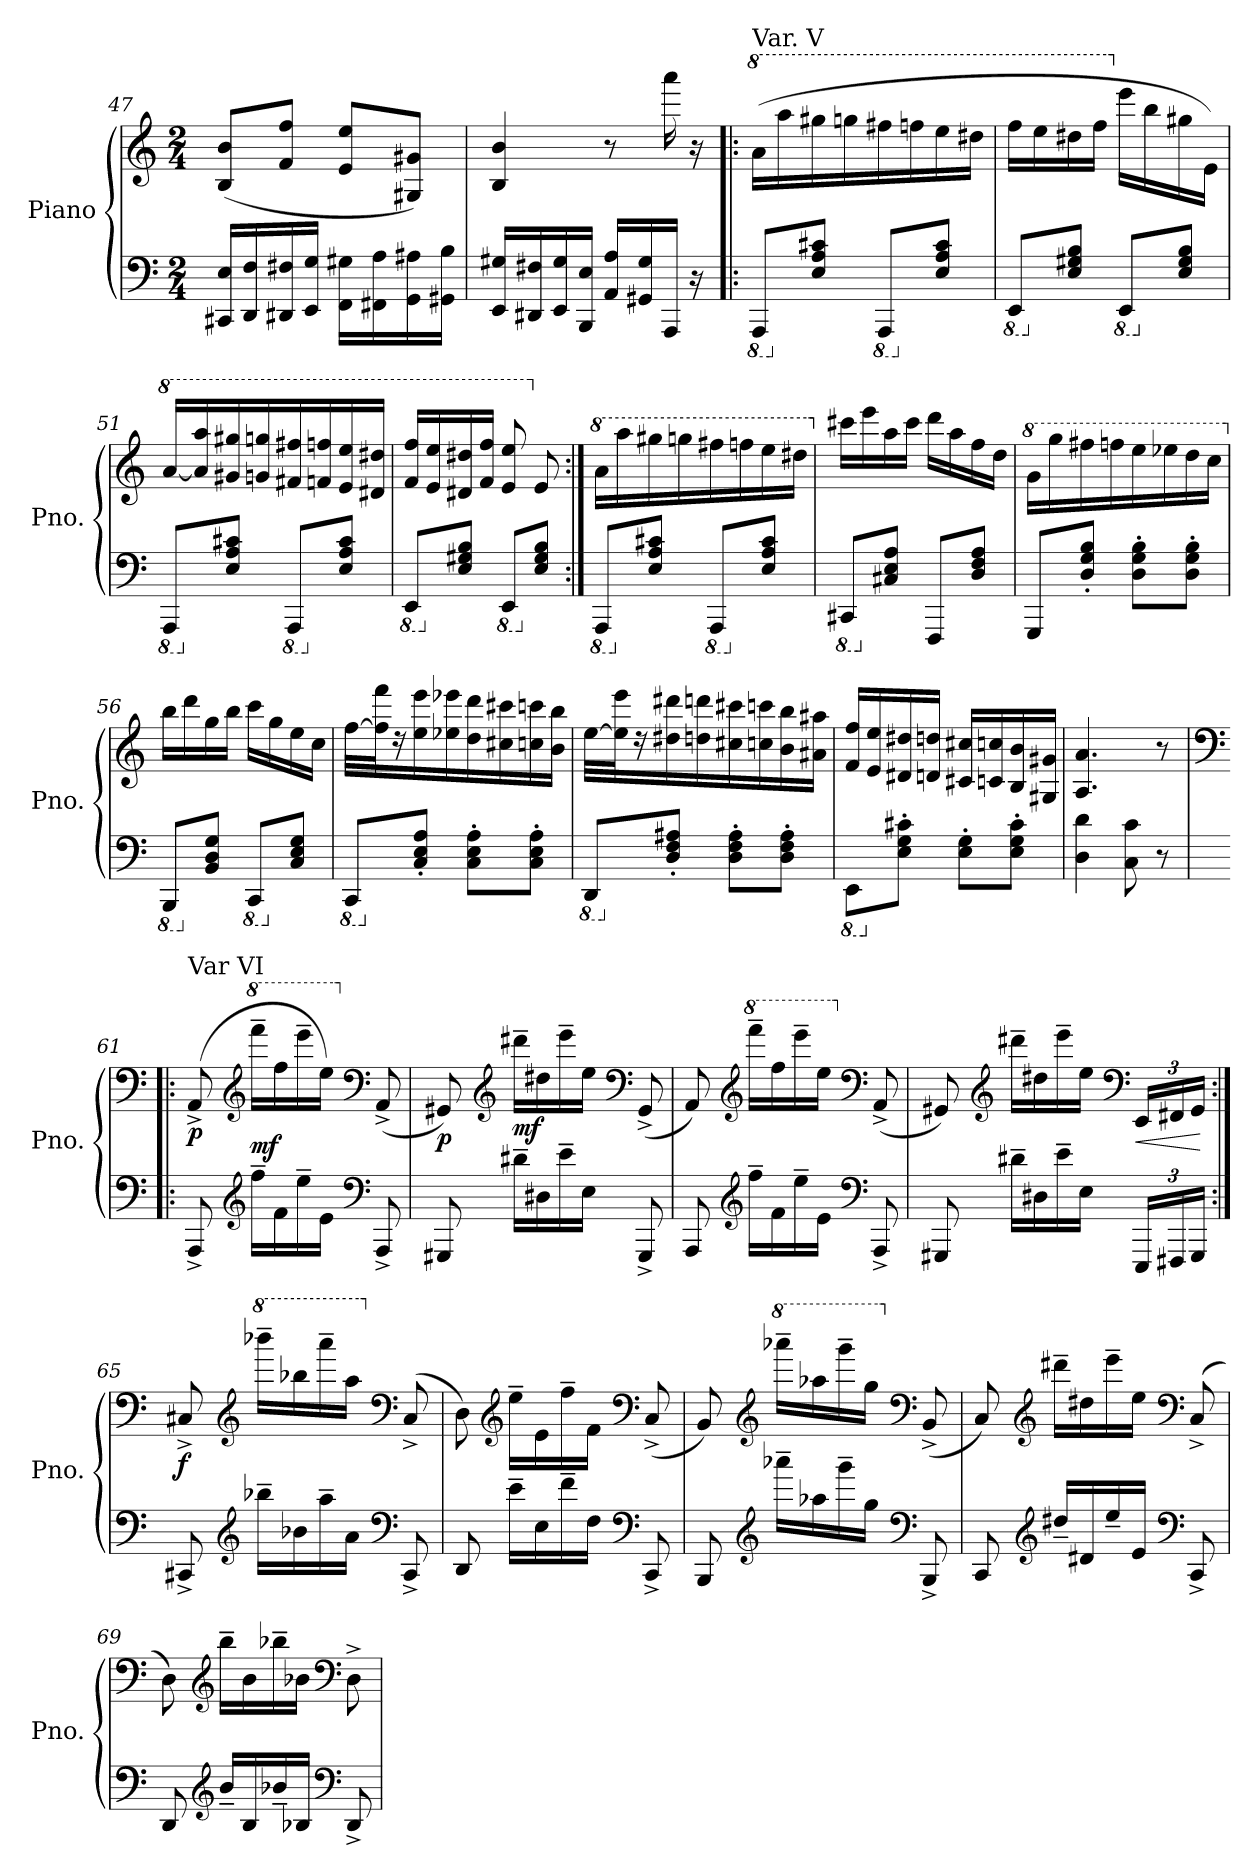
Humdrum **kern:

**kern	**kern	**dynam
*part1	*part1	*part1
*staff2	*staff1	*staff1/2
*I"Piano	*	*
*I'Pno.	*	*
*clefF4	*clefG2	*
*k[]	*k[]	*
*M2/4	*M2/4	*
=47	=47	=47
16CC#X/ 16E/LL	(8B/ 8b/L	.
16DD/ 16F/	.	.
16DD#X/ 16F#X/	8f/ 8ff/J	.
16EE/ 16G/JJ	.	.
16FF\ 16G#X\LL	8e/ 8ee/L	.
16FF#X\ 16A\	.	.
16GG\ 16A#X\	8G#X/ 8g#X/J)	.
16GG#X\ 16B\JJ	.	.
=48	=48	=48
16EE/ 16G#X/LL	4B/ 4b/	.
16DD#X/ 16F#X/	.	.
16EE/ 16G#/	.	.
16BBB/ 16E/JJ	.	.
16AA/ 16A/LL	8r	.
16GG#X/ 16G#/	.	.
16AAA/JJ	16aaa\	.
16r	16r	.
!!LO:LB:g=z
=49!|:	=49!|:	=49!|:
*8ba	*	*
*	*8va	*
*	*MM120	*
!	!LO:TX:a:t=Var. V	!
8AAAA/L	(16aa\LL	.
.	16aaa\	.
*X8ba	*	*
8E/ 8A/ 8c#X/J	16ggg#X\	.
.	16gggn\	.
*8ba	*	*
8AAAA/L	16fff#X\	.
.	16fffn\	.
*X8ba	*	*
8E/ 8A/ 8c#/J	16eee\	.
.	16ddd#X\JJ	.
=50	=50	=50
*8ba	*	*
8EEE/L	16fff\LL	.
.	16eee\	.
*X8ba	*	*
8E/ 8G#X/ 8B/J	16ddd#X\	.
.	16fff\JJ	.
*8ba	*	*
*	*X8va	*
8EEE/L	16eee\LL	.
.	16bb\	.
*X8ba	*	*
8E/ 8G#/ 8B/J	16gg#X\	.
.	16e\JJ)	.
=51	=51	=51
*8ba	*	*
*	*8va	*
8AAAA/L	[16aa/LL	.
.	16aa/] 16aaa/	.
*X8ba	*	*
8E/ 8A/ 8c#X/J	16gg#X/ 16ggg#X/	.
.	16ggn/ 16gggn/	.
*8ba	*	*
8AAAA/L	16ff#X/ 16fff#X/	.
.	16ffn/ 16fffn/	.
*X8ba	*	*
8E/ 8A/ 8c#/J	16ee/ 16eee/	.
.	16dd#X/ 16ddd#X/JJ	.
!!LO:PB:g=z
=52	=52	=52
*8ba	*	*
8EEE/L	16ff/ 16fff/LL	.
.	16ee/ 16eee/	.
*X8ba	*	*
8E/ 8G#X/ 8B/J	16dd#X/ 16ddd#X/	.
.	16ff/ 16fff/JJ	.
*8ba	*	*
8EEE/L	8ee/ 8eee/	.
*X8ba	*	*
*	*X8va	*
8E/ 8G#/ 8B/J	8e/	.
=53:|!	=53:|!	=53:|!
*8ba	*	*
*	*8va	*
8AAAA/L	16aa\LL	.
.	16aaa\	.
*X8ba	*	*
8E/ 8A/ 8c#X/J	16ggg#X\	.
.	16gggn\	.
*8ba	*	*
8AAAA/L	16fff#X\	.
.	16fffn\	.
*X8ba	*	*
8E/ 8A/ 8c#/J	16eee\	.
.	16ddd#X\JJ	.
=54	=54	=54
*8ba	*	*
*	*X8va	*
8CCC#X/L	16ccc#X\LL	.
.	16eee\	.
*X8ba	*	*
8C#X/ 8E/ 8A/J	16aa\	.
.	16ccc#\JJ	.
8FFF/L	16ddd\LL	.
.	16aa\	.
8D/ 8F/ 8A/J	16ff\	.
.	16dd\JJ	.
=55	=55	=55
*	*8va	*
8GGG/L	16gg\LL	.
.	16ggg\	.
8D/' 8G/' 8B/'J	16fff#X\	.
.	16fffn\	.
8D\' 8G\' 8B\'L	16eee\	.
.	16eee-X\	.
8D\' 8G\' 8B\'J	16ddd\	.
.	16ccc\JJ	.
!!LO:LB:g=z
=56	=56	=56
*8ba	*	*
*	*X8va	*
8BBBB/L	16bb\LL	.
.	16ddd\	.
*X8ba	*	*
8BB/ 8D/ 8G/J	16gg\	.
.	16bb\JJ	.
*8ba	*	*
8CCC/L	16ccc\LL	.
.	16gg\	.
*X8ba	*	*
8C/ 8E/ 8G/J	16ee\	.
.	16cc\JJ	.
=57	=57	=57
*8ba	*	*
8CCC/L	[32ff\LLL	.
.	32ff\] 32fff\J	.
.	16rdd	.
*X8ba	*	*
8C/' 8E/' 8A/'J	16ee\ 16eee\	.
.	16ee-X\ 16eee-X\	.
8C\' 8E\' 8A\'L	16dd\ 16ddd\	.
.	16cc#X\ 16ccc#X\	.
8C\' 8E\' 8A\'J	16ccn\ 16cccn\	.
.	16b\ 16bb\JJ	.
=58	=58	=58
*8ba	*	*
8DDD/L	[32ee\LLL	.
.	32ee\] 32eee\J	.
.	16rdd	.
*X8ba	*	*
8D/' 8F/' 8A#X/'J	16dd#X\ 16ddd#X\	.
.	16ddn\ 16dddn\	.
8D\' 8F\' 8A#\'L	16cc#X\ 16ccc#X\	.
.	16ccn\ 16cccn\	.
8D\' 8F\' 8A#\'J	16b\ 16bb\	.
.	16a#X\ 16aa#X\JJ	.
!!LO:LB:g=z
=59	=59	=59
*8ba	*	*
8EEE\L	16f/ 16ff/LL	.
.	16e/ 16ee/	.
*X8ba	*	*
8E\' 8G\' 8c#X\'J	16d#X/ 16dd#X/	.
.	16dn/ 16ddn/JJ	.
8E\' 8G\'L	16c#X/ 16cc#X/LL	.
.	16cn/ 16ccn/	.
8E\' 8G\' 8c#\'J	16B/ 16b/	.
.	16G#X/ 16g#X/JJ	.
=60	=60	=60
4D\ 4d\	4.A/ 4.a/	.
8C\ 8c\	.	.
8r	8r	.
!!LO:LB:g=z
=61!|:	=61!|:	=61!|:
*	*clefF4	*
!	!LO:TX:a:t=Var VI	!
!	!	!LO:DY:b
8AAA^/	(8AA^/	p
*clefG2	*clefG2	*
*	*8va	*
!	!	!LO:DY:a=2
16ff~\LL	16ffff~\LL	mf
16f\	16fff\	.
16ee~\	16eeee~\	.
16e\JJ	16eee\JJ)	.
*clefF4	*clefF4	*
*	*X8va	*
8AAA^/	(8AA^/	.
=62	=62	=62
!	!	!LO:DY:b
8GGG#X/	8GG#X/)	p
*	*clefG2	*
!	!	!LO:DY:b
16d#X~\LL	16ddd#X~\LL	mf
16D#X\	16dd#X\	.
16e~\	16eee~\	.
16E\JJ	16ee\JJ	.
*	*clefF4	*
8GGG#^/	(8GG#^/	.
=63	=63	=63
8AAA/	8AA/)	.
*clefG2	*clefG2	*
*	*8va	*
16ff~\LL	16ffff~\LL	.
16f\	16fff\	.
16ee~\	16eeee~\	.
16e\JJ	16eee\JJ	.
*clefF4	*clefF4	*
*	*X8va	*
8AAA^/	(8AA^/	.
!!LO:LB:g=z
=64	=64	=64
8GGG#X/	8GG#X/)	.
*	*clefG2	*
16d#X~\LL	16ddd#X~\LL	.
16D#X\	16dd#X\	.
16e~\	16eee~\	.
16E\JJ	16ee\JJ	.
*	*clefF4	*
*Xbrackettup	*Xbrackettup	*
!	!	!LO:HP:b
24EEE/LL	24EE/LL	<
24FFF#X/	24FF#X/	.
24GGG#/JJ	24GG#/JJ	.
.	.	[
=65:|!	=65:|!	=65:|!
!	!	!LO:DY:b
8CC#X^/	8C#X^/	f
*clefG2	*clefG2	*
*	*8va	*
16bb-X~\LL	16bbbb-X~\LL	.
16b-X\	16bbb-X\	.
16aa~\	16aaaa~\	.
16a\JJ	16aaa\JJ	.
*clefF4	*clefF4	*
*	*X8va	*
8CC#^/	(8C#^/	.
=66	=66	=66
8DD/	8D\)	.
*	*clefG2	*
16e~\LL	16ee~\LL	.
16E\	16e\	.
16f~\	16ff~\	.
16F\JJ	16f\JJ	.
*clefF4	*clefF4	*
8CC^/	(8C^/	.
!!LO:PB:g=z
=67	=67	=67
8BBB/	8BB/)	.
*clefG2	*clefG2	*
*	*8va	*
16aaa-X~\LL	16aaaa-X~\LL	.
16aa-X\	16aaa-X\	.
16ggg~\	16gggg~\	.
16gg\JJ	16ggg\JJ	.
*clefF4	*clefF4	*
*	*X8va	*
8BBB^/	(8BB^/	.
=68	=68	=68
8CC/	8C/)	.
*clefG2	*clefG2	*
16dd#X~/LL	16ddd#X~\LL	.
16d#X/	16dd#X\	.
16ee~/	16eee~\	.
16e/JJ	16ee\JJ	.
*clefF4	*clefF4	*
8CC^/	(8C^/	.
=69	=69	=69
8DD/	8D\)	.
*clefG2	*clefG2	*
16b~/LL	16bb~\LL	.
16B/	16b\	.
16b-X~/	16bb-X~\	.
16B-X/JJ	16b-X\JJ	.
*clefF4	*clefF4	*
8DD^/	8D^\	.
=	=	=
*-	*-	*-
